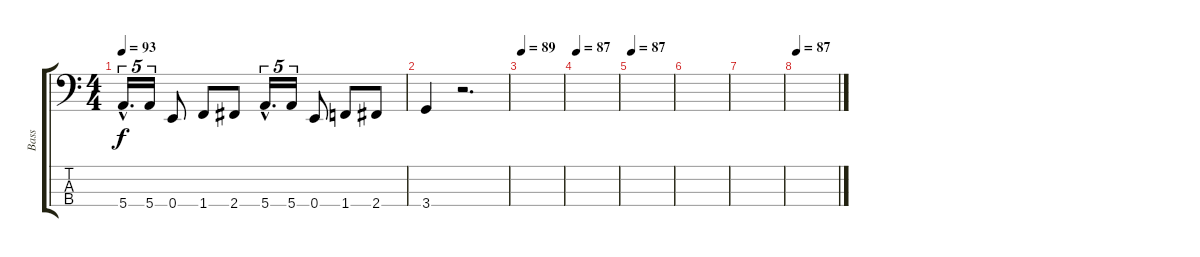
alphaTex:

\track ("Bass" "Bass") {instrument electricbassfinger}
\staff {score tabs}
\tuning (G2 D2 A1 E1) {hide}
\ts (4 4)
\tempo 93
\clef f4
\ks c
5.4{hac}.16{d tu (5 4) dy f} 5.4.16{tu (5 4)} 0.4.8 1.4.8 2.4.8 5.4{hac}.16{d tu (5 4)} 5.4.16{tu (5 4)} 0.4.8 1.4.8 2.4.8 |
3.4.4 r.2{d} |
\tempo 89
|
\tempo 87
|
\tempo 87
|
|
|
\tempo 87
